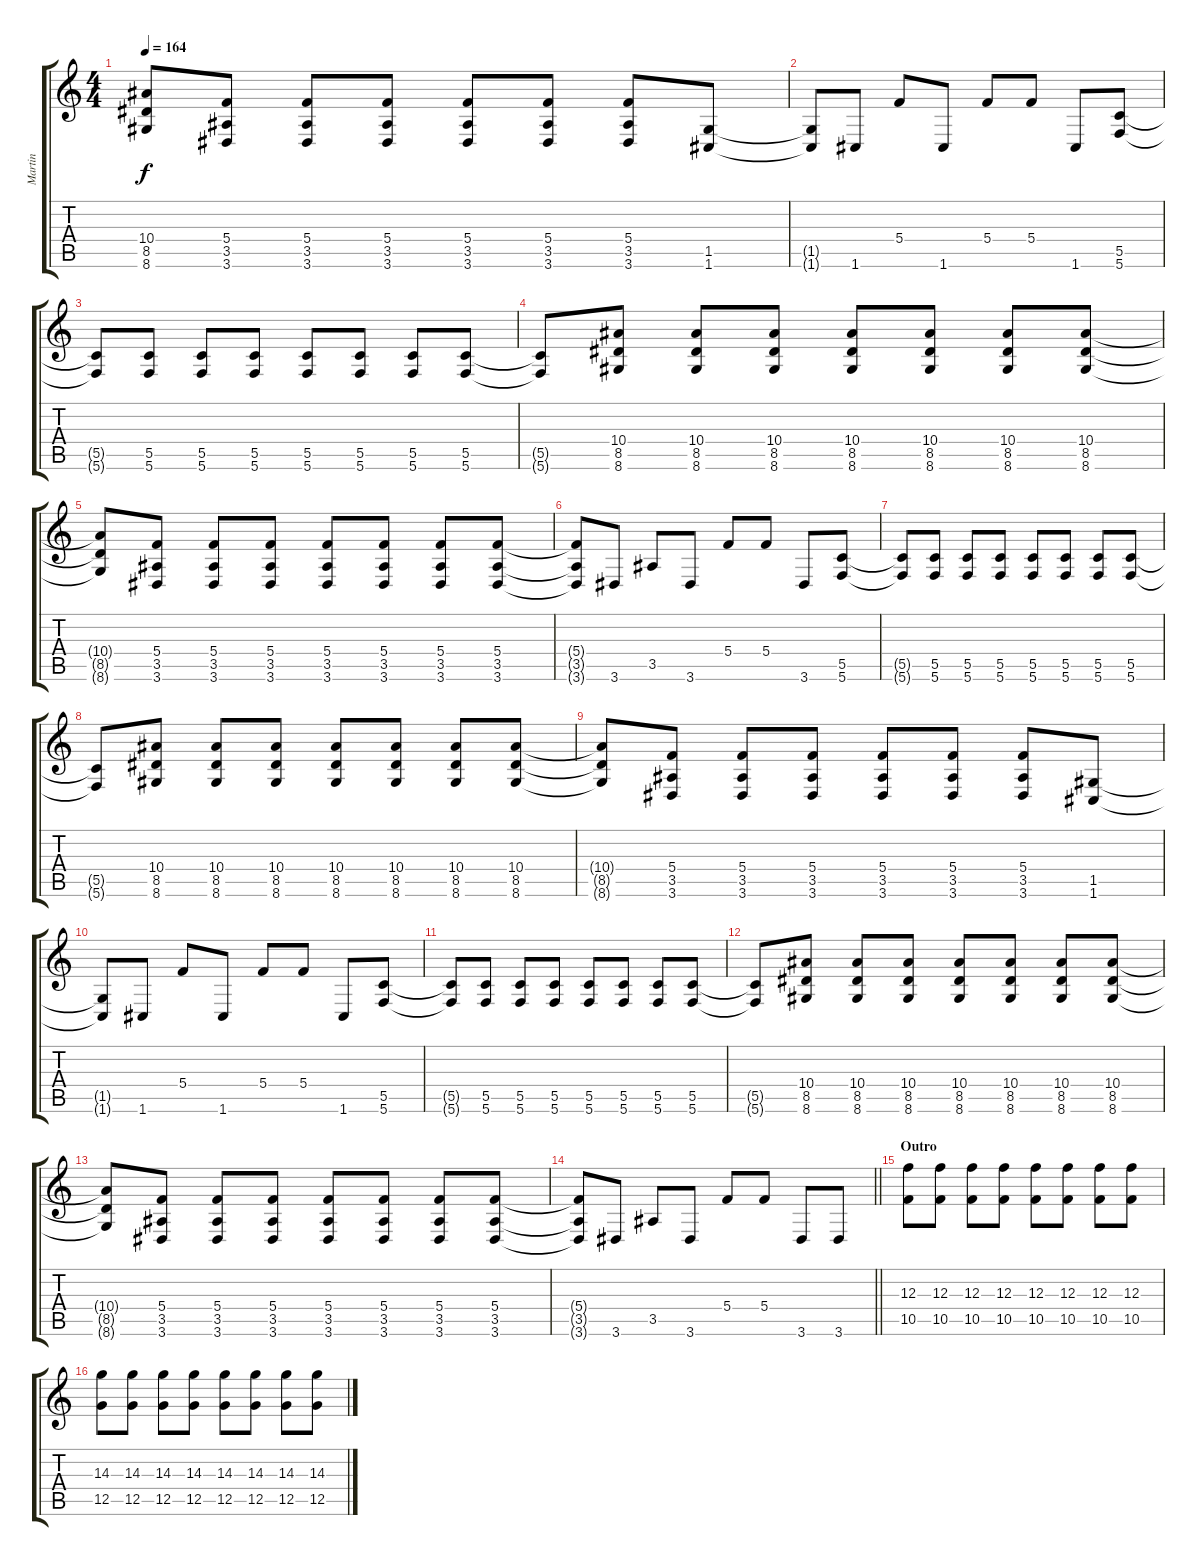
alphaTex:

\track ("Martin" "Martin") {instrument distortionguitar}
\staff {score tabs}
\tuning (D4 A3 F3 C3 G2 C2) {hide}
\ts (4 4)
\tempo 164
\clef g2
\ks c
(10.4{t} 8.5{t} 8.6{t}).8{dy f} (5.4 3.5 3.6).8 (5.4 3.5 3.6).8 (5.4 3.5 3.6).8 (5.4 3.5 3.6).8 (5.4 3.5 3.6).8 (5.4 3.5 3.6).8 (1.5 1.6).8 |
(1.5{t} 1.6{t}).8 1.6.8 5.4.8 1.6.8 5.4.8 5.4.8 1.6.8 (5.5 5.6).8 |
(5.5{t} 5.6{t}).8 (5.5 5.6).8 (5.5 5.6).8 (5.5 5.6).8 (5.5 5.6).8 (5.5 5.6).8 (5.5 5.6).8 (5.5 5.6).8 |
(5.5{t} 5.6{t}).8 (10.4 8.5 8.6).8 (10.4 8.5 8.6).8 (10.4 8.5 8.6).8 (10.4 8.5 8.6).8 (10.4 8.5 8.6).8 (10.4 8.5 8.6).8 (10.4 8.5 8.6).8 |
(10.4{t} 8.5{t} 8.6{t}).8 (5.4 3.5 3.6).8 (5.4 3.5 3.6).8 (5.4 3.5 3.6).8 (5.4 3.5 3.6).8 (5.4 3.5 3.6).8 (5.4 3.5 3.6).8 (5.4 3.5 3.6).8 |
(5.4{t} 3.5{t} 3.6{t}).8 3.6.8 3.5.8 3.6.8 5.4.8 5.4.8 3.6.8 (5.5 5.6).8 |
(5.5{t} 5.6{t}).8 (5.5 5.6).8 (5.5 5.6).8 (5.5 5.6).8 (5.5 5.6).8 (5.5 5.6).8 (5.5 5.6).8 (5.5 5.6).8 |
(5.5{t} 5.6{t}).8 (10.4 8.5 8.6).8 (10.4 8.5 8.6).8 (10.4 8.5 8.6).8 (10.4 8.5 8.6).8 (10.4 8.5 8.6).8 (10.4 8.5 8.6).8 (10.4 8.5 8.6).8 |
(10.4{t} 8.5{t} 8.6{t}).8 (5.4 3.5 3.6).8 (5.4 3.5 3.6).8 (5.4 3.5 3.6).8 (5.4 3.5 3.6).8 (5.4 3.5 3.6).8 (5.4 3.5 3.6).8 (1.5 1.6).8 |
(1.5{t} 1.6{t}).8 1.6.8 5.4.8 1.6.8 5.4.8 5.4.8 1.6.8 (5.5 5.6).8 |
(5.5{t} 5.6{t}).8 (5.5 5.6).8 (5.5 5.6).8 (5.5 5.6).8 (5.5 5.6).8 (5.5 5.6).8 (5.5 5.6).8 (5.5 5.6).8 |
(5.5{t} 5.6{t}).8 (10.4 8.5 8.6).8 (10.4 8.5 8.6).8 (10.4 8.5 8.6).8 (10.4 8.5 8.6).8 (10.4 8.5 8.6).8 (10.4 8.5 8.6).8 (10.4 8.5 8.6).8 |
(10.4{t} 8.5{t} 8.6{t}).8 (5.4 3.5 3.6).8 (5.4 3.5 3.6).8 (5.4 3.5 3.6).8 (5.4 3.5 3.6).8 (5.4 3.5 3.6).8 (5.4 3.5 3.6).8 (5.4 3.5 3.6).8 |
\barLineRight lightlight
(5.4{t} 3.5{t} 3.6{t}).8 3.6.8 3.5.8 3.6.8 5.4.8 5.4.8 3.6.8 3.6.8 |
\section ("" "Outro")
(12.3 10.5).8 (12.3 10.5).8 (12.3 10.5).8 (12.3 10.5).8 (12.3 10.5).8 (12.3 10.5).8 (12.3 10.5).8 (12.3 10.5).8 |
(14.3 12.5).8 (14.3 12.5).8 (14.3 12.5).8 (14.3 12.5).8 (14.3 12.5).8 (14.3 12.5).8 (14.3 12.5).8 (14.3 12.5).8
